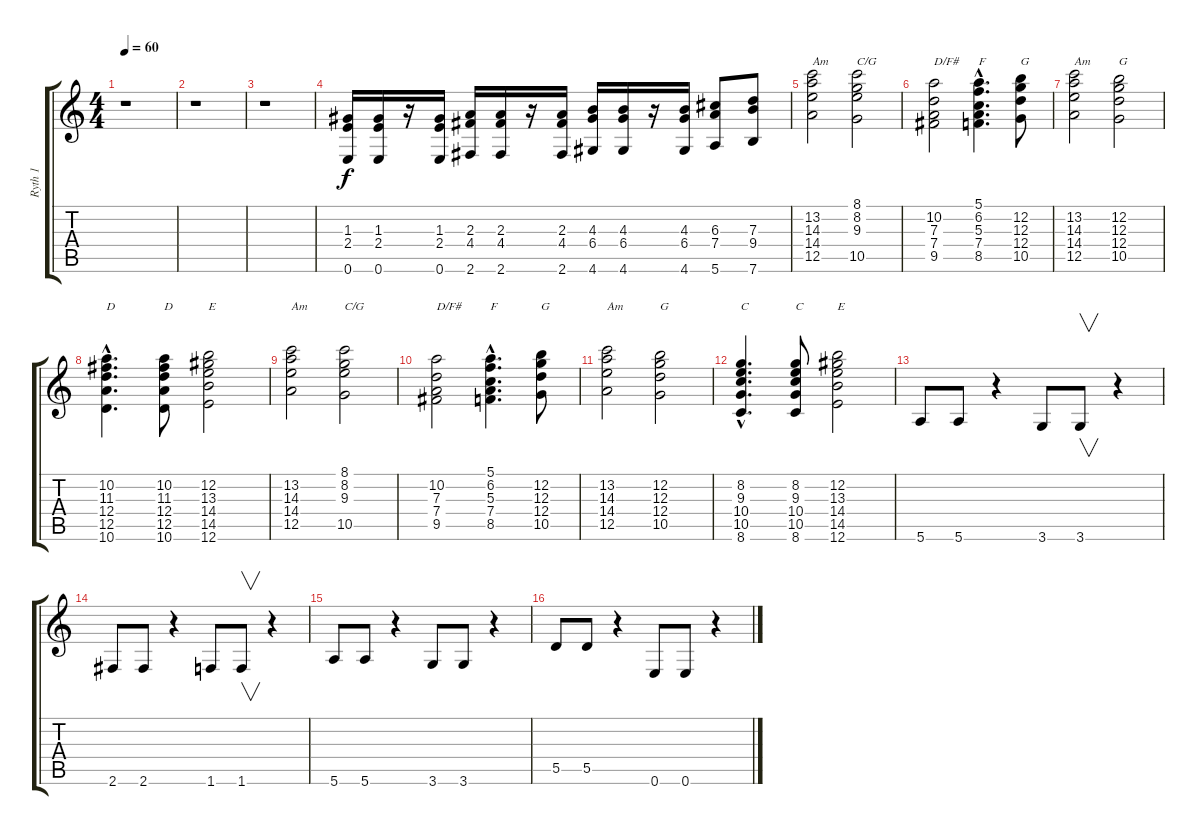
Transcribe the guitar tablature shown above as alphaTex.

\track ("Ryth 1" "Ryth 1") {instrument distortionguitar}
\staff {score tabs}
\tuning (E4 B3 G3 D3 A2 E2) {hide}
\ts (4 4)
\tempo 60
\clef g2
\ks c
r.1{dy f} |
r.1 |
r.1 |
(1.3 2.4 0.6).16 (1.3 2.4 0.6).16 r.16 (1.3 2.4 0.6).16 (2.3 4.4 2.6).16 (2.3 4.4 2.6).16 r.16 (2.3 4.4 2.6).16 (4.3 6.4 4.6).16 (4.3 6.4 4.6).16 r.16 (4.3 6.4 4.6).16 (6.3 7.4 5.6).8 (7.3 9.4 7.6).8 |
(13.2 14.3 14.4 12.5).2{txt "Am"} (8.1 8.2 9.3 10.5).2{txt "C/G"} |
(10.2 7.3 7.4 9.5).2{txt "D/F#"} (5.1{hac} 6.2{hac} 5.3{hac} 7.4{hac} 8.5{hac}).4{d txt "F"} (12.2 12.3 12.4 10.5).8{txt "G"} |
(13.2 14.3 14.4 12.5).2{txt "Am"} (12.2 12.3 12.4 10.5).2{txt "G"} |
(10.2{hac} 11.3{hac} 12.4{hac} 12.5{hac} 10.6{hac}).4{d txt "D"} (10.2 11.3 12.4 12.5 10.6).8{txt "D"} (12.2 13.3 14.4 14.5 12.6).2{txt "E"} |
(13.2 14.3 14.4 12.5).2{txt "Am"} (8.1 8.2 9.3 10.5).2{txt "C/G"} |
(10.2 7.3 7.4 9.5).2{txt "D/F#"} (5.1{hac} 6.2{hac} 5.3{hac} 7.4{hac} 8.5{hac}).4{d txt "F"} (12.2 12.3 12.4 10.5).8{txt "G"} |
(13.2 14.3 14.4 12.5).2{txt "Am"} (12.2 12.3 12.4 10.5).2{txt "G"} |
(8.2{hac} 9.3{hac} 10.4{hac} 10.5{hac} 8.6{hac}).4{d txt "C"} (8.2 9.3 10.4 10.5 8.6).8{txt "C"} (12.2 13.3 14.4 14.5 12.6).2{txt "E"} |
5.6.8 5.6.8 r.4 3.6.8 3.6.8{v} r.4 |
2.6.8 2.6.8 r.4 1.6.8 1.6.8{v} r.4 |
5.6.8 5.6.8 r.4 3.6.8 3.6.8 r.4 |
5.5.8 5.5.8 r.4 0.6.8 0.6.8 r.4
